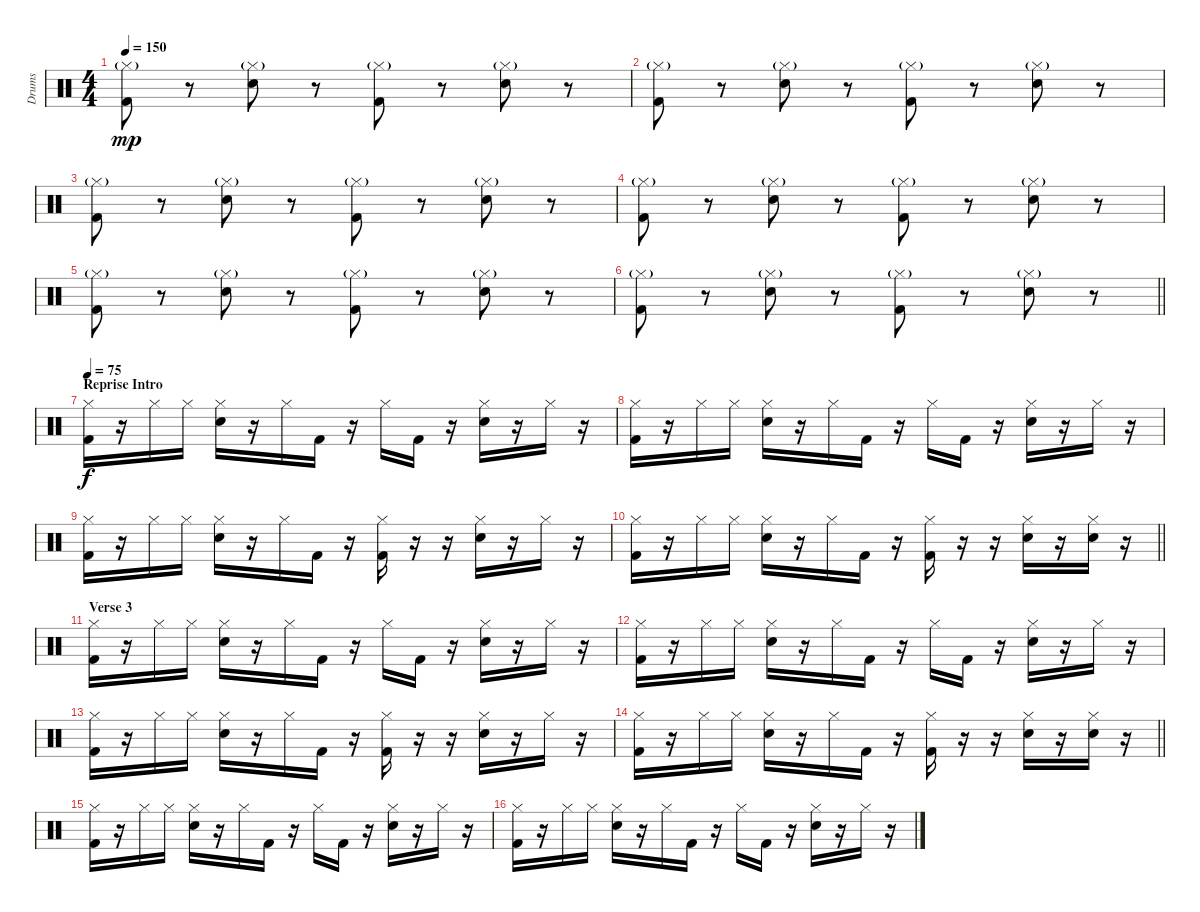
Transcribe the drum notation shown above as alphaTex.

\track ("Drums" "Drums") {instrument percussion}
\staff {score}
\articulation defaults
\ts (4 4)
\tempo 150
\clef neutral
\ks c
("Hi-Hat (closed)"{g} "Kick (hit) 2").8{dy mp} r.8 ("Hi-Hat (closed)"{g} "Snare (hit) 2").8 r.8 ("Hi-Hat (closed)"{g} "Kick (hit) 2").8 r.8 ("Hi-Hat (closed)"{g} "Snare (hit) 2").8 r.8 |
("Hi-Hat (closed)"{g} "Kick (hit) 2").8 r.8 ("Hi-Hat (closed)"{g} "Snare (hit) 2").8 r.8 ("Hi-Hat (closed)"{g} "Kick (hit) 2").8 r.8 ("Hi-Hat (closed)"{g} "Snare (hit) 2").8 r.8 |
("Hi-Hat (closed)"{g} "Kick (hit) 2").8 r.8 ("Hi-Hat (closed)"{g} "Snare (hit) 2").8 r.8 ("Hi-Hat (closed)"{g} "Kick (hit) 2").8 r.8 ("Hi-Hat (closed)"{g} "Snare (hit) 2").8 r.8 |
("Hi-Hat (closed)"{g} "Kick (hit) 2").8 r.8 ("Hi-Hat (closed)"{g} "Snare (hit) 2").8 r.8 ("Hi-Hat (closed)"{g} "Kick (hit) 2").8 r.8 ("Hi-Hat (closed)"{g} "Snare (hit) 2").8 r.8 |
("Hi-Hat (closed)"{g} "Kick (hit) 2").8 r.8 ("Hi-Hat (closed)"{g} "Snare (hit) 2").8 r.8 ("Hi-Hat (closed)"{g} "Kick (hit) 2").8 r.8 ("Hi-Hat (closed)"{g} "Snare (hit) 2").8 r.8 |
\barLineRight lightlight
("Hi-Hat (closed)"{g} "Kick (hit) 2").8 r.8 ("Hi-Hat (closed)"{g} "Snare (hit) 2").8 r.8 ("Hi-Hat (closed)"{g} "Kick (hit) 2").8 r.8 ("Hi-Hat (closed)"{g} "Snare (hit) 2").8 r.8 |
\section ("" "Reprise Intro")
\tempo 75
("Hi-Hat (closed)" "Kick (hit) 2").16{dy f} r.16 "Hi-Hat (closed)".16 "Hi-Hat (closed)".16 ("Hi-Hat (closed)" "Snare (hit) 2").16 r.16 "Hi-Hat (closed)".16 "Kick (hit) 2".16 r.16 "Hi-Hat (closed)".16 "Kick (hit) 2".16 r.16 ("Hi-Hat (closed)" "Snare (hit) 2").16 r.16 "Hi-Hat (closed)".16 r.16 |
("Hi-Hat (closed)" "Kick (hit) 2").16 r.16 "Hi-Hat (closed)".16 "Hi-Hat (closed)".16 ("Hi-Hat (closed)" "Snare (hit) 2").16 r.16 "Hi-Hat (closed)".16 "Kick (hit) 2".16 r.16 "Hi-Hat (closed)".16 "Kick (hit) 2".16 r.16 ("Hi-Hat (closed)" "Snare (hit) 2").16 r.16 "Hi-Hat (closed)".16 r.16 |
("Hi-Hat (closed)" "Kick (hit) 2").16 r.16 "Hi-Hat (closed)".16 "Hi-Hat (closed)".16 ("Hi-Hat (closed)" "Snare (hit) 2").16 r.16 "Hi-Hat (closed)".16 "Kick (hit) 2".16 r.16 ("Hi-Hat (closed)" "Kick (hit) 2").16 r.16 r.16 ("Hi-Hat (closed)" "Snare (hit) 2").16 r.16 "Hi-Hat (closed)".16 r.16 |
\barLineRight lightlight
("Hi-Hat (closed)" "Kick (hit) 2").16 r.16 "Hi-Hat (closed)".16 "Hi-Hat (closed)".16 ("Hi-Hat (closed)" "Snare (hit) 2").16 r.16 "Hi-Hat (closed)".16 "Kick (hit) 2".16 r.16 ("Hi-Hat (closed)" "Kick (hit) 2").16 r.16 r.16 ("Hi-Hat (closed)" "Snare (hit) 2").16 r.16 ("Hi-Hat (closed)" "Snare (hit) 2").16 r.16 |
\section ("" "Verse 3")
("Hi-Hat (closed)" "Kick (hit) 2").16 r.16 "Hi-Hat (closed)".16 "Hi-Hat (closed)".16 ("Hi-Hat (closed)" "Snare (hit) 2").16 r.16 "Hi-Hat (closed)".16 "Kick (hit) 2".16 r.16 "Hi-Hat (closed)".16 "Kick (hit) 2".16 r.16 ("Hi-Hat (closed)" "Snare (hit) 2").16 r.16 "Hi-Hat (closed)".16 r.16 |
("Hi-Hat (closed)" "Kick (hit) 2").16 r.16 "Hi-Hat (closed)".16 "Hi-Hat (closed)".16 ("Hi-Hat (closed)" "Snare (hit) 2").16 r.16 "Hi-Hat (closed)".16 "Kick (hit) 2".16 r.16 "Hi-Hat (closed)".16 "Kick (hit) 2".16 r.16 ("Hi-Hat (closed)" "Snare (hit) 2").16 r.16 "Hi-Hat (closed)".16 r.16 |
("Hi-Hat (closed)" "Kick (hit) 2").16 r.16 "Hi-Hat (closed)".16 "Hi-Hat (closed)".16 ("Hi-Hat (closed)" "Snare (hit) 2").16 r.16 "Hi-Hat (closed)".16 "Kick (hit) 2".16 r.16 ("Hi-Hat (closed)" "Kick (hit) 2").16 r.16 r.16 ("Hi-Hat (closed)" "Snare (hit) 2").16 r.16 "Hi-Hat (closed)".16 r.16 |
\barLineRight lightlight
("Hi-Hat (closed)" "Kick (hit) 2").16 r.16 "Hi-Hat (closed)".16 "Hi-Hat (closed)".16 ("Hi-Hat (closed)" "Snare (hit) 2").16 r.16 "Hi-Hat (closed)".16 "Kick (hit) 2".16 r.16 ("Hi-Hat (closed)" "Kick (hit) 2").16 r.16 r.16 ("Hi-Hat (closed)" "Snare (hit) 2").16 r.16 ("Hi-Hat (closed)" "Snare (hit) 2").16 r.16 |
("Hi-Hat (closed)" "Kick (hit) 2").16 r.16 "Hi-Hat (closed)".16 "Hi-Hat (closed)".16 ("Hi-Hat (closed)" "Snare (hit) 2").16 r.16 "Hi-Hat (closed)".16 "Kick (hit) 2".16 r.16 "Hi-Hat (closed)".16 "Kick (hit) 2".16 r.16 ("Hi-Hat (closed)" "Snare (hit) 2").16 r.16 "Hi-Hat (closed)".16 r.16 |
("Hi-Hat (closed)" "Kick (hit) 2").16 r.16 "Hi-Hat (closed)".16 "Hi-Hat (closed)".16 ("Hi-Hat (closed)" "Snare (hit) 2").16 r.16 "Hi-Hat (closed)".16 "Kick (hit) 2".16 r.16 "Hi-Hat (closed)".16 "Kick (hit) 2".16 r.16 ("Hi-Hat (closed)" "Snare (hit) 2").16 r.16 "Hi-Hat (closed)".16 r.16
